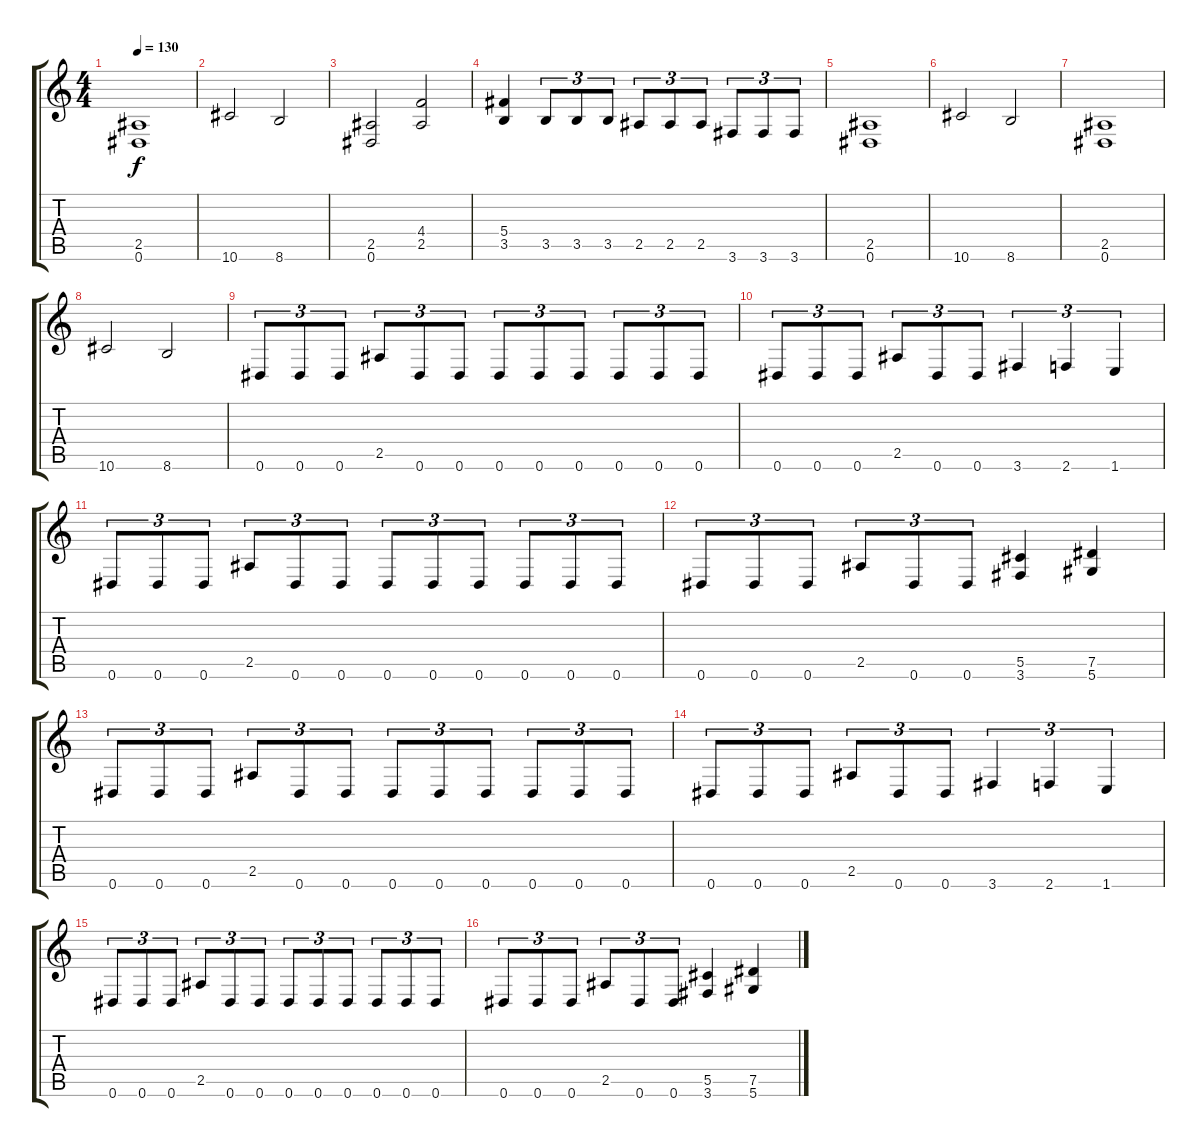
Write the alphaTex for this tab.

\track "" {instrument distortionguitar}
\staff {score tabs}
\tuning (Eb4 Bb3 Gb3 Db3 Ab2 Eb2) {hide}
\ts (4 4)
\tempo 130
\clef g2
\ks c
(2.5 0.6).1{dy f} |
10.6.2 8.6.2 |
(2.5 0.6).2 (4.4 2.5).2 |
(5.4 3.5).4 3.5.8{tu (3 2)} 3.5.8{tu (3 2)} 3.5.8{tu (3 2)} 2.5.8{tu (3 2)} 2.5.8{tu (3 2)} 2.5.8{tu (3 2)} 3.6.8{tu (3 2)} 3.6.8{tu (3 2)} 3.6.8{tu (3 2)} |
(2.5 0.6).1 |
10.6.2 8.6.2 |
(2.5 0.6).1 |
10.6.2 8.6.2 |
0.6.8{tu (3 2)} 0.6.8{tu (3 2)} 0.6.8{tu (3 2)} 2.5.8{tu (3 2)} 0.6.8{tu (3 2)} 0.6.8{tu (3 2)} 0.6.8{tu (3 2)} 0.6.8{tu (3 2)} 0.6.8{tu (3 2)} 0.6.8{tu (3 2)} 0.6.8{tu (3 2)} 0.6.8{tu (3 2)} |
0.6.8{tu (3 2)} 0.6.8{tu (3 2)} 0.6.8{tu (3 2)} 2.5.8{tu (3 2)} 0.6.8{tu (3 2)} 0.6.8{tu (3 2)} 3.6.4{tu (3 2)} 2.6.4{tu (3 2)} 1.6.4{tu (3 2)} |
0.6.8{tu (3 2)} 0.6.8{tu (3 2)} 0.6.8{tu (3 2)} 2.5.8{tu (3 2)} 0.6.8{tu (3 2)} 0.6.8{tu (3 2)} 0.6.8{tu (3 2)} 0.6.8{tu (3 2)} 0.6.8{tu (3 2)} 0.6.8{tu (3 2)} 0.6.8{tu (3 2)} 0.6.8{tu (3 2)} |
0.6.8{tu (3 2)} 0.6.8{tu (3 2)} 0.6.8{tu (3 2)} 2.5.8{tu (3 2)} 0.6.8{tu (3 2)} 0.6.8{tu (3 2)} (5.5 3.6).4 (7.5 5.6).4 |
0.6.8{tu (3 2)} 0.6.8{tu (3 2)} 0.6.8{tu (3 2)} 2.5.8{tu (3 2)} 0.6.8{tu (3 2)} 0.6.8{tu (3 2)} 0.6.8{tu (3 2)} 0.6.8{tu (3 2)} 0.6.8{tu (3 2)} 0.6.8{tu (3 2)} 0.6.8{tu (3 2)} 0.6.8{tu (3 2)} |
0.6.8{tu (3 2)} 0.6.8{tu (3 2)} 0.6.8{tu (3 2)} 2.5.8{tu (3 2)} 0.6.8{tu (3 2)} 0.6.8{tu (3 2)} 3.6.4{tu (3 2)} 2.6.4{tu (3 2)} 1.6.4{tu (3 2)} |
0.6.8{tu (3 2)} 0.6.8{tu (3 2)} 0.6.8{tu (3 2)} 2.5.8{tu (3 2)} 0.6.8{tu (3 2)} 0.6.8{tu (3 2)} 0.6.8{tu (3 2)} 0.6.8{tu (3 2)} 0.6.8{tu (3 2)} 0.6.8{tu (3 2)} 0.6.8{tu (3 2)} 0.6.8{tu (3 2)} |
0.6.8{tu (3 2)} 0.6.8{tu (3 2)} 0.6.8{tu (3 2)} 2.5.8{tu (3 2)} 0.6.8{tu (3 2)} 0.6.8{tu (3 2)} (5.5 3.6).4 (7.5 5.6).4
